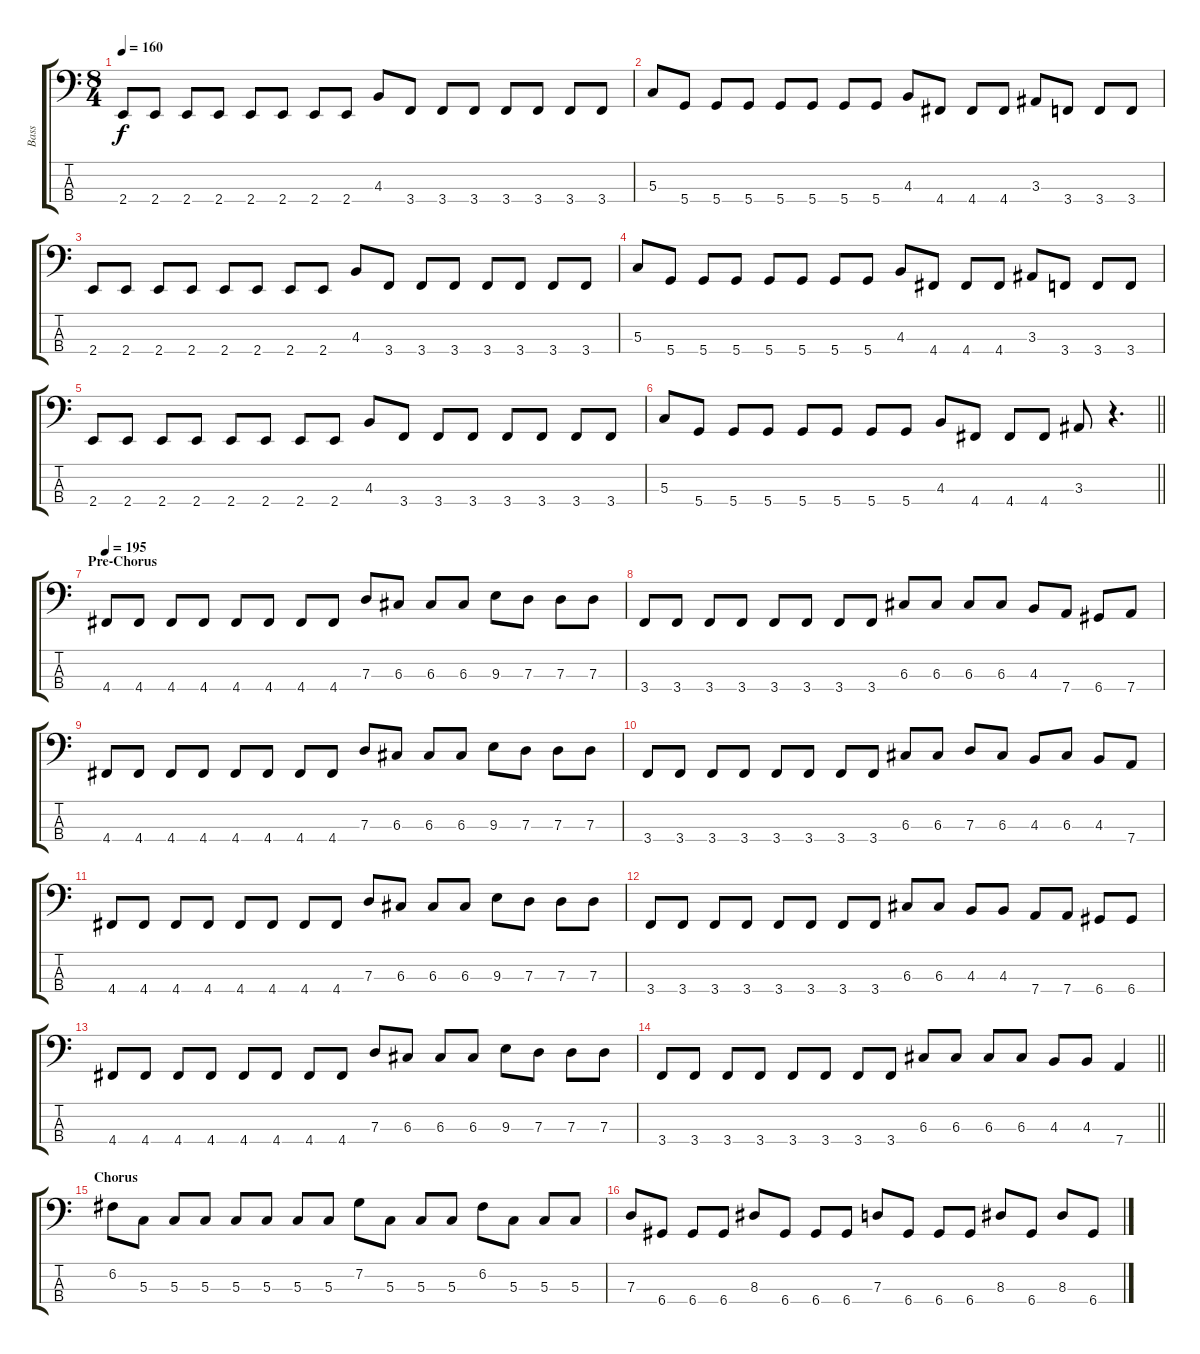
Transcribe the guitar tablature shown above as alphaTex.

\track ("Bass" "Bass") {instrument electricbassfinger}
\staff {score tabs}
\tuning (F2 C2 G1 D1) {hide}
\ts (8 4)
\tempo 160
\clef f4
\ks c
2.4.8{dy f} 2.4.8 2.4.8 2.4.8 2.4.8 2.4.8 2.4.8 2.4.8 4.3.8 3.4.8 3.4.8 3.4.8 3.4.8 3.4.8 3.4.8 3.4.8 |
5.3.8 5.4.8 5.4.8 5.4.8 5.4.8 5.4.8 5.4.8 5.4.8 4.3.8 4.4.8 4.4.8 4.4.8 3.3.8 3.4.8 3.4.8 3.4.8 |
2.4.8 2.4.8 2.4.8 2.4.8 2.4.8 2.4.8 2.4.8 2.4.8 4.3.8 3.4.8 3.4.8 3.4.8 3.4.8 3.4.8 3.4.8 3.4.8 |
5.3.8 5.4.8 5.4.8 5.4.8 5.4.8 5.4.8 5.4.8 5.4.8 4.3.8 4.4.8 4.4.8 4.4.8 3.3.8 3.4.8 3.4.8 3.4.8 |
2.4.8 2.4.8 2.4.8 2.4.8 2.4.8 2.4.8 2.4.8 2.4.8 4.3.8 3.4.8 3.4.8 3.4.8 3.4.8 3.4.8 3.4.8 3.4.8 |
\barLineRight lightlight
5.3.8 5.4.8 5.4.8 5.4.8 5.4.8 5.4.8 5.4.8 5.4.8 4.3.8 4.4.8 4.4.8 4.4.8 3.3.8 r.4{d} |
\section ("" "Pre-Chorus")
\tempo 195
4.4.8 4.4.8 4.4.8 4.4.8 4.4.8 4.4.8 4.4.8 4.4.8 7.3.8 6.3.8 6.3.8 6.3.8 9.3.8 7.3.8 7.3.8 7.3.8 |
3.4.8 3.4.8 3.4.8 3.4.8 3.4.8 3.4.8 3.4.8 3.4.8 6.3.8 6.3.8 6.3.8 6.3.8 4.3.8 7.4.8 6.4.8 7.4.8 |
4.4.8 4.4.8 4.4.8 4.4.8 4.4.8 4.4.8 4.4.8 4.4.8 7.3.8 6.3.8 6.3.8 6.3.8 9.3.8 7.3.8 7.3.8 7.3.8 |
3.4.8 3.4.8 3.4.8 3.4.8 3.4.8 3.4.8 3.4.8 3.4.8 6.3.8 6.3.8 7.3.8 6.3.8 4.3.8 6.3.8 4.3.8 7.4.8 |
4.4.8 4.4.8 4.4.8 4.4.8 4.4.8 4.4.8 4.4.8 4.4.8 7.3.8 6.3.8 6.3.8 6.3.8 9.3.8 7.3.8 7.3.8 7.3.8 |
3.4.8 3.4.8 3.4.8 3.4.8 3.4.8 3.4.8 3.4.8 3.4.8 6.3.8 6.3.8 4.3.8 4.3.8 7.4.8 7.4.8 6.4.8 6.4.8 |
4.4.8 4.4.8 4.4.8 4.4.8 4.4.8 4.4.8 4.4.8 4.4.8 7.3.8 6.3.8 6.3.8 6.3.8 9.3.8 7.3.8 7.3.8 7.3.8 |
\barLineRight lightlight
3.4.8 3.4.8 3.4.8 3.4.8 3.4.8 3.4.8 3.4.8 3.4.8 6.3.8 6.3.8 6.3.8 6.3.8 4.3.8 4.3.8 7.4.4 |
\section ("" "Chorus")
6.2.8 5.3.8 5.3.8 5.3.8 5.3.8 5.3.8 5.3.8 5.3.8 7.2.8 5.3.8 5.3.8 5.3.8 6.2.8 5.3.8 5.3.8 5.3.8 |
7.3.8 6.4.8 6.4.8 6.4.8 8.3.8 6.4.8 6.4.8 6.4.8 7.3.8 6.4.8 6.4.8 6.4.8 8.3.8 6.4.8 8.3.8 6.4.8
